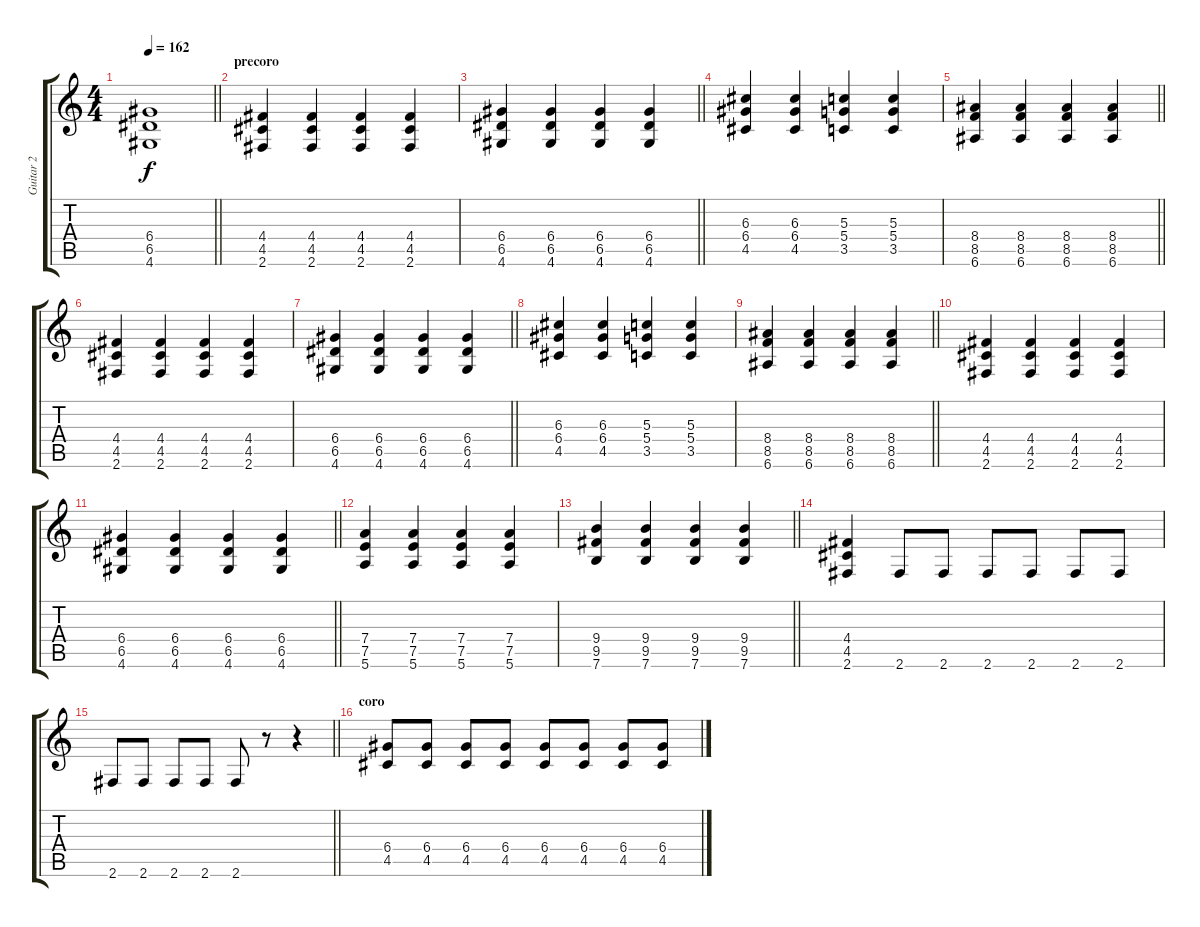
\track ("Guitar 2" "Guitar 2") {instrument overdrivenguitar}
\staff {score tabs}
\tuning (E4 B3 G3 D3 A2 E2) {hide}
\ts (4 4)
\tempo 162
\clef g2
\barLineRight lightlight
\ks c
(6.4 6.5 4.6).1{dy f} |
\section ("" "precoro")
(4.4 4.5 2.6).4 (4.4 4.5 2.6).4 (4.4 4.5 2.6).4 (4.4 4.5 2.6).4 |
\barLineRight lightlight
(6.4 6.5 4.6).4 (6.4 6.5 4.6).4 (6.4 6.5 4.6).4 (6.4 6.5 4.6).4 |
(6.3 6.4 4.5).4 (6.3 6.4 4.5).4 (5.3 5.4 3.5).4 (5.3 5.4 3.5).4 |
\barLineRight lightlight
(8.4 8.5 6.6).4 (8.4 8.5 6.6).4 (8.4 8.5 6.6).4 (8.4 8.5 6.6).4 |
(4.4 4.5 2.6).4 (4.4 4.5 2.6).4 (4.4 4.5 2.6).4 (4.4 4.5 2.6).4 |
\barLineRight lightlight
(6.4 6.5 4.6).4 (6.4 6.5 4.6).4 (6.4 6.5 4.6).4 (6.4 6.5 4.6).4 |
(6.3 6.4 4.5).4 (6.3 6.4 4.5).4 (5.3 5.4 3.5).4 (5.3 5.4 3.5).4 |
\barLineRight lightlight
(8.4 8.5 6.6).4 (8.4 8.5 6.6).4 (8.4 8.5 6.6).4 (8.4 8.5 6.6).4 |
(4.4 4.5 2.6).4 (4.4 4.5 2.6).4 (4.4 4.5 2.6).4 (4.4 4.5 2.6).4 |
\barLineRight lightlight
(6.4 6.5 4.6).4 (6.4 6.5 4.6).4 (6.4 6.5 4.6).4 (6.4 6.5 4.6).4 |
(7.4 7.5 5.6).4 (7.4 7.5 5.6).4 (7.4 7.5 5.6).4 (7.4 7.5 5.6).4 |
\barLineRight lightlight
(9.4 9.5 7.6).4 (9.4 9.5 7.6).4 (9.4 9.5 7.6).4 (9.4 9.5 7.6).4 |
(4.4 4.5 2.6).4 2.6.8 2.6.8 2.6.8 2.6.8 2.6.8 2.6.8 |
\barLineRight lightlight
2.6.8 2.6.8 2.6.8 2.6.8 2.6.8 r.8 r.4 |
\section ("" "coro")
(6.4 4.5).8 (6.4 4.5).8 (6.4 4.5).8 (6.4 4.5).8 (6.4 4.5).8 (6.4 4.5).8 (6.4 4.5).8 (6.4 4.5).8
